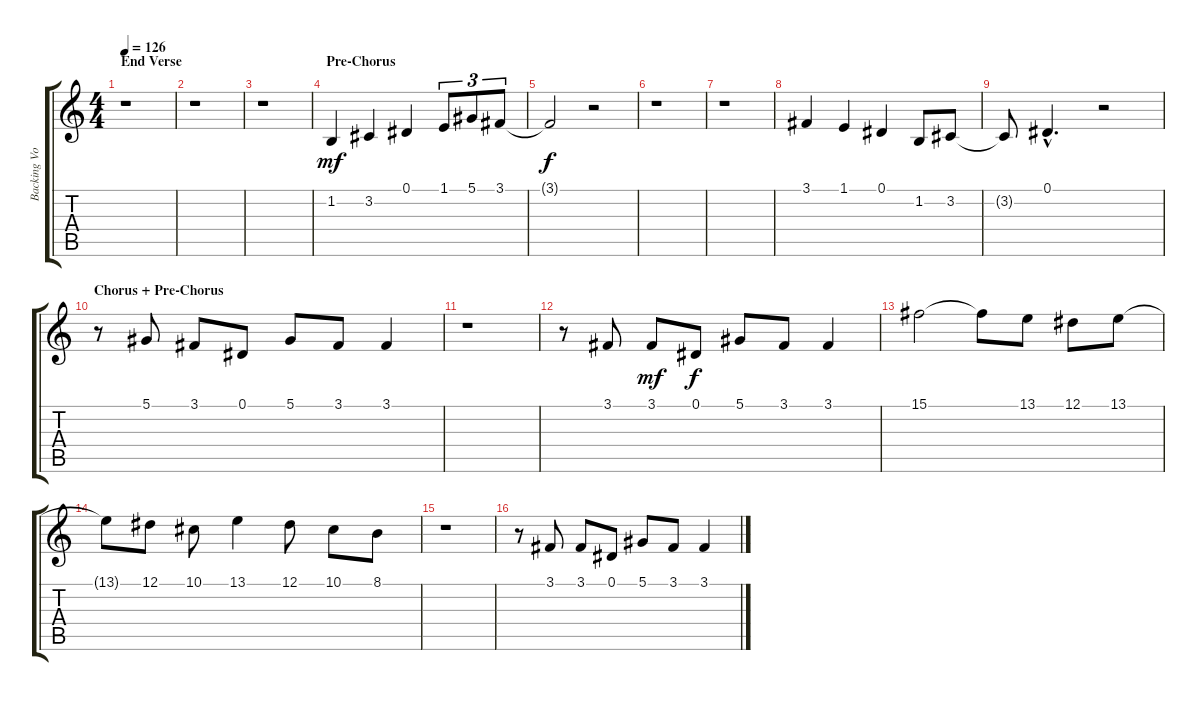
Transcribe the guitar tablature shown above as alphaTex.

\track ("Backing Vocals (Spanish)" "Backing Vo") {instrument pad1newage}
\staff {score tabs}
\tuning (Eb4 Bb3 Gb3 Db3 Ab2 Eb2) {hide}
\ts (4 4)
\section ("" "End Verse")
\tempo 126
\clef g2
\ks c
r.1{dy f} |
r.1 |
r.1 |
\section ("" "Pre-Chorus")
1.2.4{dy mf} 3.2.4 0.1.4 1.1.8{tu (3 2)} 5.1.8{tu (3 2)} 3.1.8{tu (3 2)} |
3.1{t}.2{dy f} r.2 |
r.1 |
r.1 |
3.1.4 1.1.4 0.1.4 1.2.8 3.2.8 |
3.2{t}.8 0.1{hac}.4{d} r.2 |
\section ("" "Chorus + Pre-Chorus")
r.8 5.1.8 3.1.8 0.1.8 5.1.8 3.1.8 3.1.4 |
r.1 |
r.8 3.1.8 3.1.8{dy mf} 0.1.8{dy f} 5.1.8 3.1.8 3.1.4 |
15.1.2 15.1{t}.8 13.1.8 12.1.8 13.1.8 |
13.1{t}.8 12.1.8 10.1.8 13.1.4 12.1.8 10.1.8 8.1.8 |
r.1 |
r.8 3.1.8 3.1.8 0.1.8 5.1.8 3.1.8 3.1.4
